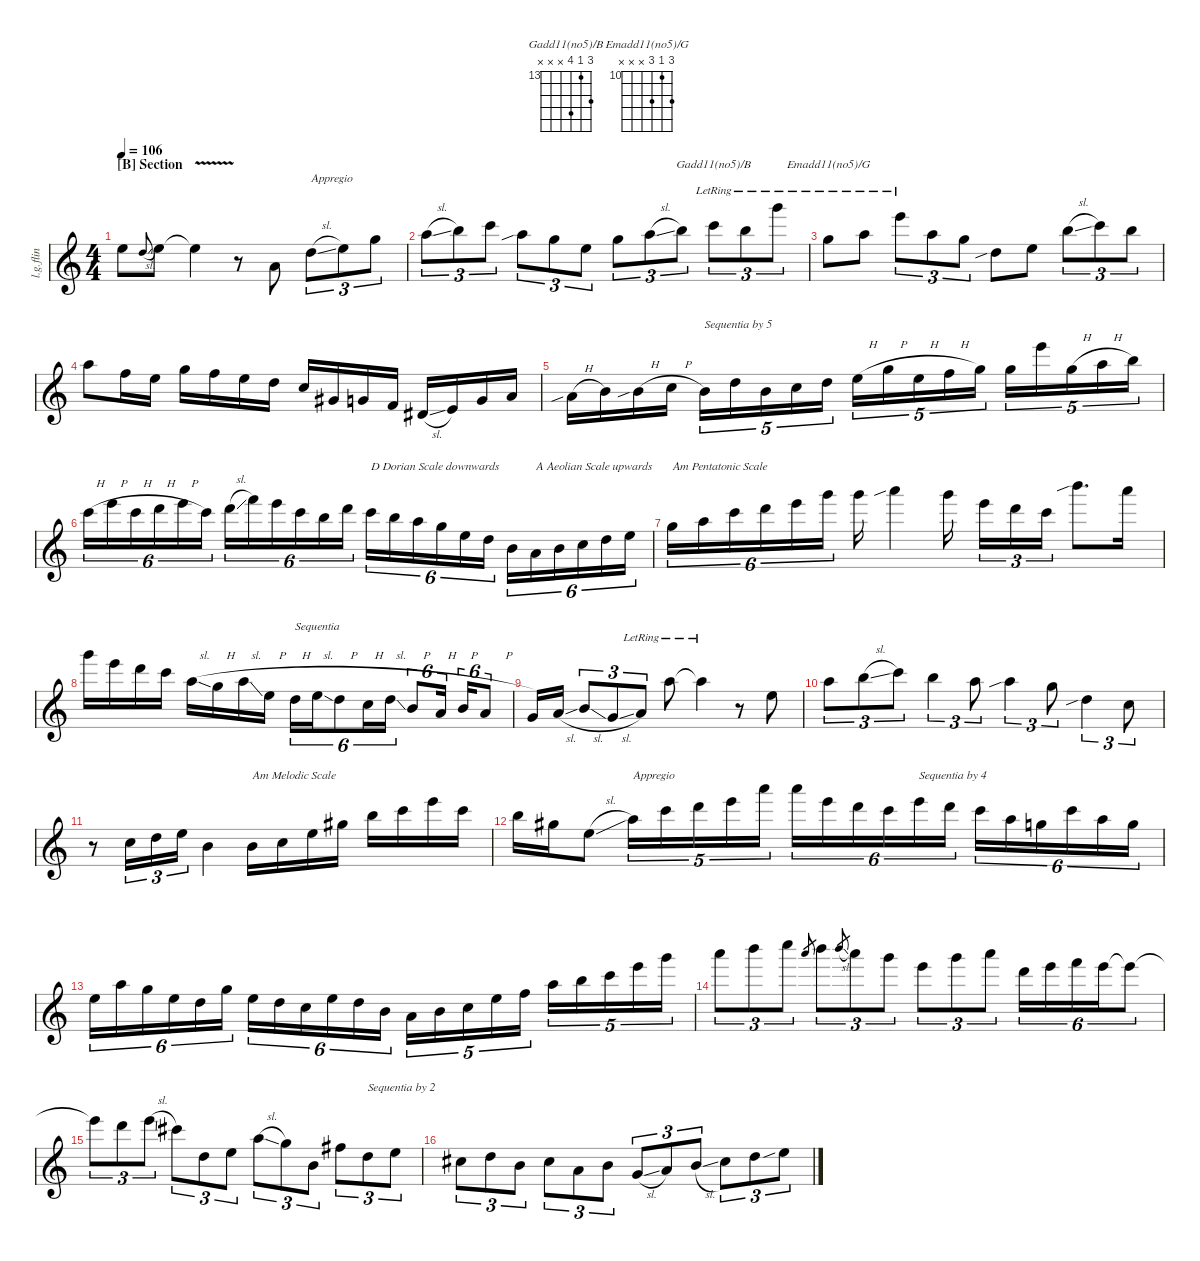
\defaultSystemsLayout 4
\hideDynamics
\bracketExtendMode nobrackets
\otherSystemsTrackNameOrientation horizontal
\track ("Lead Guitar Flin (by Liang)" "l.g.flin") {instrument overdrivenguitar}
\staff {score}
\tuning (E4 B3 G3 D3 A2 E2)
\chord ("Gadd11(no5)/B" 15 13 16 x x x) {firstfret 13 showfingering false}
\chord ("Emadd11(no5)/G" 12 10 12 x x x) {firstfret 10 showfingering false}
\ts (4 4)
\section ("B" "Section")
\tempo 106
\clef g2
\ks aminor
14.4.8{dy mf beam Down} 12.4{sl}.8{gr onbeat beam Up} 14.4.8{beam Down} 14.4{v t}.4{beam Down} r.8{beam Down} 12.5.8{beam Up} 12.4{sl}.8{tu (3 2) txt "Appregio" beam Down} 14.4.8{tu (3 2) beam Down} 12.3.8{tu (3 2) beam Down} |
14.3{sl}.8{tu (3 2) beam Down} 16.3.8{tu (3 2) beam Down} 13.2.8{tu (3 2) beam Down} 14.3{sib}.8{tu (3 2) beam Down} 12.3.8{tu (3 2) beam Down} 14.4.8{tu (3 2) beam Down} 12.3.8{tu (3 2) beam Down} 14.3{sl}.8{tu (3 2) beam Down} 16.3.8{tu (3 2) beam Down} 13.2{lr}.8{tu (3 2) ch "Gadd11(no5)/B" beam Down} 16.3{lr}.8{tu (3 2) beam Down} 15.1{lr}.8{tu (3 2) beam Down} |
12.3{lr}.8{ch "Emadd11(no5)/G" beam Down} 10.2{lr}.8{beam Down} 12.1{lr}.8{tu (3 2) beam Down} 10.2.8{tu (3 2) beam Down} 12.3.8{tu (3 2) beam Down} 7.3{sib}.8{beam Down} 5.2.8{beam Down} 7.1{sl}.8{tu (3 2) beam Down} 8.1.8{tu (3 2) beam Down} 7.1.8{tu (3 2) beam Down} |
5.1.8{beam Down} 6.2.16{beam Down} 5.2.16{beam Down} 8.2.16{beam Down} 6.2.16{beam Down} 5.2.16{beam Down} 7.3.16{beam Down} 5.3.16{beam Up} 6.4{acc #}.16{beam Up} 5.4.16{beam Up} 8.5.16{beam Up} 6.5{sl acc #}.16{beam Up} 7.5.16{beam Up} 5.4.16{beam Up} 7.4.16{beam Up} |
7.4{sib h}.16{beam Down} 9.4.16{beam Down} 9.4{sib h}.16{beam Down} 10.4{h}.16{beam Down} 9.4.16{tu (5 4) txt "Sequentia by 5" beam Down} 12.4.16{tu (5 4) beam Down} 9.4.16{tu (5 4) beam Down} 10.4.16{tu (5 4) beam Down} 12.4.16{tu (5 4) beam Down} 9.3{h}.16{tu (5 4) beam Down} 12.3{h}.16{tu (5 4) beam Down} 9.3{h}.16{tu (5 4) beam Down} 10.3{h}.16{tu (5 4) beam Down} 12.3.16{tu (5 4) beam Down} 8.2.16{tu (5 4) beam Down} 12.1.16{tu (5 4) beam Down} 8.2{h}.16{tu (5 4) beam Down} 10.2{h}.16{tu (5 4) beam Down} 12.2.16{tu (5 4) beam Down} |
8.1{h}.16{tu (6 4) beam Down} 12.1{h}.16{tu (6 4) beam Down} 8.1{h}.16{tu (6 4) beam Down} 10.1{h}.16{tu (6 4) beam Down} 12.1{h}.16{tu (6 4) beam Down} 8.1.16{tu (6 4) beam Down} 10.1{sl}.16{tu (6 4) beam Down} 13.1.16{tu (6 4) beam Down} 12.1.16{tu (6 4) beam Down} 13.2.16{tu (6 4) beam Down} 12.2.16{tu (6 4) beam Down} 15.2.16{tu (6 4) beam Down} 13.2.16{tu (6 4) txt "D Dorian Scale downwards" beam Down} 12.2.16{tu (6 4) beam Down} 14.3.16{tu (6 4) beam Down} 12.3.16{tu (6 4) beam Down} 14.4.16{tu (6 4) beam Down} 12.4.16{tu (6 4) beam Down} 14.5.16{tu (6 4) beam Down} 12.5.16{tu (6 4) txt "A Aeolian Scale upwards" beam Down} 14.5.16{tu (6 4) beam Down} 15.5.16{tu (6 4) beam Down} 12.4.16{tu (6 4) beam Down} 14.4.16{tu (6 4) beam Down} |
12.3.16{tu (6 4) txt "Am Pentatonic Scale" beam Down} 14.3.16{tu (6 4) beam Down} 13.2.16{tu (6 4) beam Down} 15.2.16{tu (6 4) beam Down} 12.1.16{tu (6 4) beam Down} 15.1.16{tu (6 4) beam Down} 15.1.16{beam Down} 17.1{sib}.4{beam Down} 15.1.16{beam Down} 12.1.16{tu (3 2) beam Down} 15.2.16{tu (3 2) beam Down} 13.2.16{tu (3 2) beam Down} 19.1{sib}.8{d beam Down} 17.1.16{beam Down} |
\beaming (8 2 2 2 2)
15.1.16{beam Down} 17.2.16{beam Down} 15.2.16{beam Down} 17.3.16{beam Down} 14.3{sl}.16{beam Down} 12.3{h}.16{beam Down} 14.3{sl}.16{beam Down} 9.3{h}.16{beam Down} 7.3{h}.16{tu (6 4) txt "Sequentia" beam Down} 9.3{sl}.16{tu (6 4) beam Down} 7.3{h}.8{tu (6 4) beam Down} 5.3{h}.16{tu (6 4) beam Down} 7.3{sl}.16{tu (6 4) beam Down} 4.3{h}.8{tu (6 4) beam Up} 2.3{h}.16{tu (6 4) beam Up} 4.3{h}.16{tu (6 4) beam Up} 2.3{h}.8{tu (6 4) beam Up} |
0.3.16{beam Up} 7.4{sl}.16{beam Up} 9.4{sl}.8{tu (3 2) beam Up} 5.4{sl}.8{tu (3 2) beam Up} 7.4{lr}.8{tu (3 2) beam Up} 10.2{lr}.8{beam Down} 10.2{lr t}.4{beam Down} r.8{beam Down} 9.3.8{beam Down} |
10.2.8{tu (3 2) beam Down} 12.2{sl}.8{tu (3 2) beam Down} 13.2.8{tu (3 2) beam Down} 12.2.4{tu (3 2) beam Down} 10.2.8{tu (3 2) beam Down} 10.2{sib}.4{tu (3 2) beam Down} 8.2.8{tu (3 2) beam Down} 7.3{sib}.4{tu (3 2) beam Down} 5.3.8{tu (3 2) beam Down} |
r.8{beam Down} 5.3.16{tu (3 2) beam Down} 7.3.16{tu (3 2) beam Down} 9.3.16{tu (3 2) beam Down} 9.4.4{beam Down} 9.4.16{txt "Am Melodic Scale" beam Down} 10.4.16{beam Down} 9.3.16{beam Down} 9.2{acc #}.16{beam Down} 12.2.16{beam Down} 13.2.16{beam Down} 12.1.16{beam Down} 13.2.16{beam Down} |
12.2.16{beam Down} 9.2{acc #}.16{beam Down} 9.3{sl}.8{beam Down} 14.3.16{tu (5 4) txt "Appregio" beam Down} 13.2.16{tu (5 4) beam Down} 15.2.16{tu (5 4) beam Down} 12.1.16{tu (5 4) beam Down} 17.1.16{tu (5 4) beam Down} 17.1.16{tu (6 4) beam Down} 12.1.16{tu (6 4) beam Down} 15.2.16{tu (6 4) beam Down} 13.2.16{tu (6 4) beam Down} 17.2.16{tu (6 4) txt "Sequentia by 4" beam Down} 15.2.16{tu (6 4) beam Down} 13.2.16{tu (6 4) beam Down} 14.3.16{tu (6 4) beam Down} 12.3.16{tu (6 4) beam Down} 13.2.16{tu (6 4) beam Down} 14.3.16{tu (6 4) beam Down} 12.3.16{tu (6 4) beam Down} |
14.4.16{tu (6 4) beam Down} 14.3.16{tu (6 4) beam Down} 12.3.16{tu (6 4) beam Down} 14.4.16{tu (6 4) beam Down} 12.4.16{tu (6 4) beam Down} 12.3.16{tu (6 4) beam Down} 14.4.16{tu (6 4) beam Down} 12.4.16{tu (6 4) beam Down} 15.5.16{tu (6 4) beam Down} 14.4.16{tu (6 4) beam Down} 12.4.16{tu (6 4) beam Down} 14.5.16{tu (6 4) beam Down} 12.5.16{tu (5 4) beam Down} 14.5.16{tu (5 4) beam Down} 15.5.16{tu (5 4) beam Down} 14.4.16{tu (5 4) beam Down} 15.4.16{tu (5 4) beam Down} 14.3.16{tu (5 4) beam Down} 16.3.16{tu (5 4) beam Down} 17.3.16{tu (5 4) beam Down} 17.2.16{tu (5 4) beam Down} 20.2.16{tu (5 4) beam Down} |
17.1.8{tu (3 2) beam Down} 19.1.8{tu (3 2) beam Down} 20.1.8{tu (3 2) beam Down} 17.1.8{tu (3 2) gr beam Up} 19.1.8{tu (3 2) beam Down} 19.1{sl}.8{tu (3 2) gr beam Up} 17.1.8{tu (3 2) beam Down} 15.1.8{tu (3 2) beam Down} 17.2.8{tu (3 2) beam Down} 15.1.8{tu (3 2) beam Down} 17.1.8{tu (3 2) beam Down} 15.2.16{tu (6 4) beam Down} 17.2.16{tu (6 4) beam Down} 18.2.16{tu (6 4) beam Down} 17.2.16{tu (6 4) beam Down} 17.2{t}.8{tu (6 4) beam Down} |
17.2{t}.8{tu (3 2) beam Down} 15.2.8{tu (3 2) beam Down} 17.2{sl}.8{tu (3 2) beam Down} 14.2{acc #}.8{tu (3 2) beam Down} 12.4.8{tu (3 2) beam Down} 14.4.8{tu (3 2) beam Down} 14.3{sl}.8{tu (3 2) beam Down} 12.3.8{tu (3 2) beam Down} 9.4.8{tu (3 2) beam Down} 11.3{acc #}.8{tu (3 2) beam Down} 12.4.8{tu (3 2) txt "Sequentia by 2" beam Down} 9.3.8{tu (3 2) beam Down} |
11.4{acc #}.8{tu (3 2) beam Down} 7.3.8{tu (3 2) beam Down} 9.4.8{tu (3 2) beam Down} 6.3{acc #}.8{tu (3 2) beam Down} 7.4.8{tu (3 2) beam Down} 4.3.8{tu (3 2) beam Down} 5.4{sl}.8{tu (3 2) beam Up} 7.4.8{tu (3 2) beam Up} 4.3{sl}.8{tu (3 2) beam Up} 6.3{acc #}.8{tu (3 2) beam Down} 7.3.8{tu (3 2) beam Down} 5.2{sib}.8{tu (3 2) beam Down}
